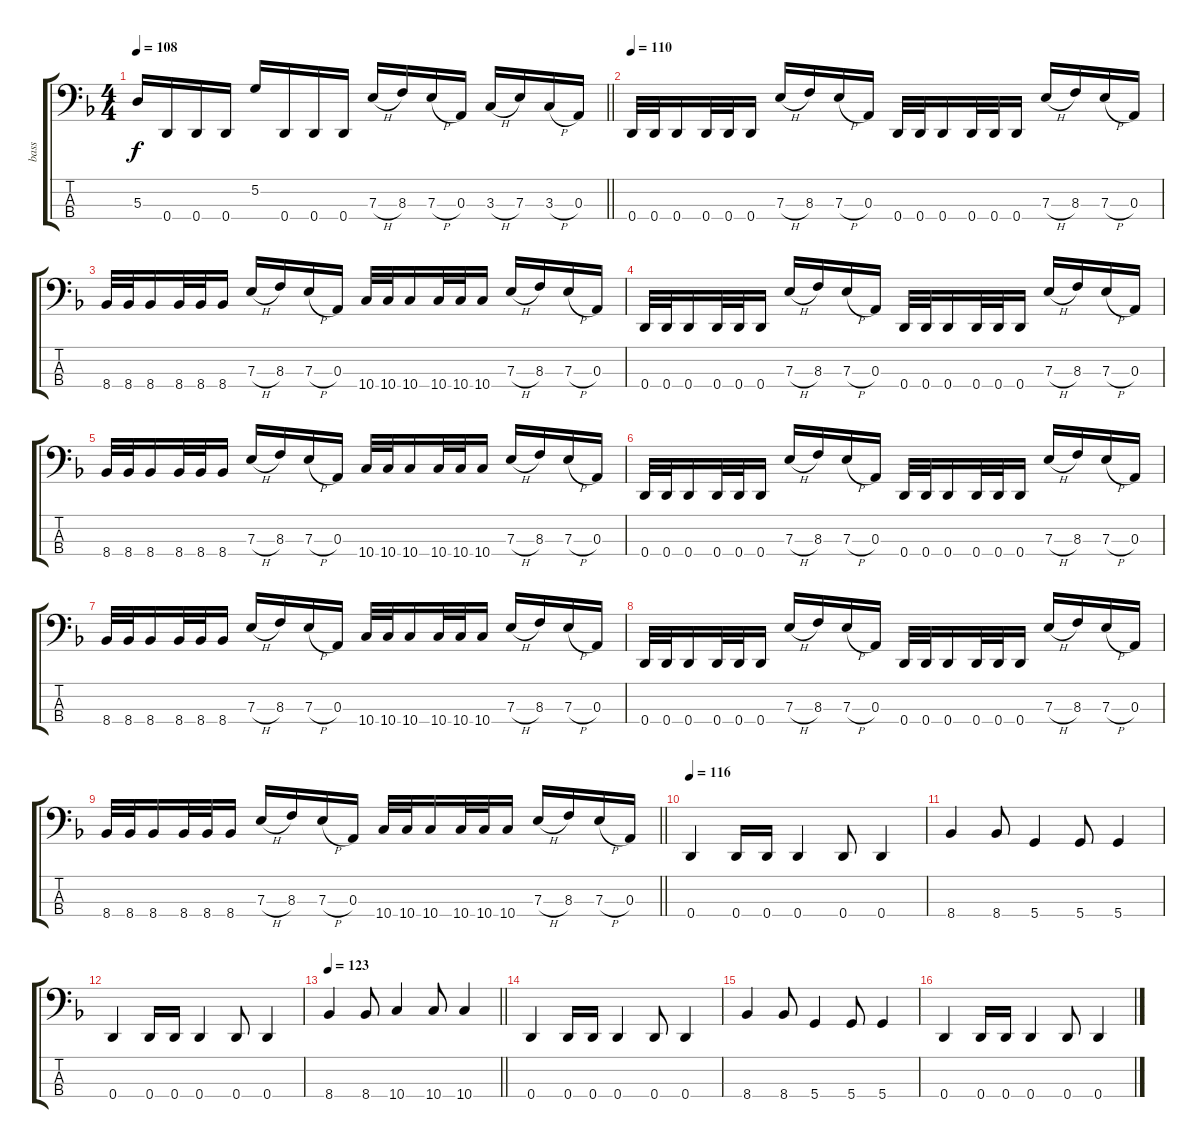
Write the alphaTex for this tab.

\track ("bass" "bass") {instrument electricbasspick}
\staff {score tabs}
\tuning (G2 D2 A1 D1) {hide}
\ts (4 4)
\tempo 108
\clef f4
\barLineRight lightlight
\ks f
5.3.16{dy f} 0.4.16 0.4.16 0.4.16 5.2.16 0.4.16 0.4.16 0.4.16 7.3{h}.16 8.3.16 7.3{h}.16 0.3.16 3.3{h}.16 7.3.16 3.3{h}.16 0.3.16 |
\section ("" "")
\tempo 110
0.4.32 0.4.32 0.4.16 0.4.32 0.4.32 0.4.16 7.3{h}.16 8.3.16 7.3{h}.16 0.3.16 0.4.32 0.4.32 0.4.16 0.4.32 0.4.32 0.4.16 7.3{h}.16 8.3.16 7.3{h}.16 0.3.16 |
8.4.32 8.4.32 8.4.16 8.4.32 8.4.32 8.4.16 7.3{h}.16 8.3.16 7.3{h}.16 0.3.16 10.4.32 10.4.32 10.4.16 10.4.32 10.4.32 10.4.16 7.3{h}.16 8.3.16 7.3{h}.16 0.3.16 |
0.4.32 0.4.32 0.4.16 0.4.32 0.4.32 0.4.16 7.3{h}.16 8.3.16 7.3{h}.16 0.3.16 0.4.32 0.4.32 0.4.16 0.4.32 0.4.32 0.4.16 7.3{h}.16 8.3.16 7.3{h}.16 0.3.16 |
8.4.32 8.4.32 8.4.16 8.4.32 8.4.32 8.4.16 7.3{h}.16 8.3.16 7.3{h}.16 0.3.16 10.4.32 10.4.32 10.4.16 10.4.32 10.4.32 10.4.16 7.3{h}.16 8.3.16 7.3{h}.16 0.3.16 |
0.4.32 0.4.32 0.4.16 0.4.32 0.4.32 0.4.16 7.3{h}.16 8.3.16 7.3{h}.16 0.3.16 0.4.32 0.4.32 0.4.16 0.4.32 0.4.32 0.4.16 7.3{h}.16 8.3.16 7.3{h}.16 0.3.16 |
8.4.32 8.4.32 8.4.16 8.4.32 8.4.32 8.4.16 7.3{h}.16 8.3.16 7.3{h}.16 0.3.16 10.4.32 10.4.32 10.4.16 10.4.32 10.4.32 10.4.16 7.3{h}.16 8.3.16 7.3{h}.16 0.3.16 |
0.4.32 0.4.32 0.4.16 0.4.32 0.4.32 0.4.16 7.3{h}.16 8.3.16 7.3{h}.16 0.3.16 0.4.32 0.4.32 0.4.16 0.4.32 0.4.32 0.4.16 7.3{h}.16 8.3.16 7.3{h}.16 0.3.16 |
\barLineRight lightlight
8.4.32 8.4.32 8.4.16 8.4.32 8.4.32 8.4.16 7.3{h}.16 8.3.16 7.3{h}.16 0.3.16 10.4.32 10.4.32 10.4.16 10.4.32 10.4.32 10.4.16 7.3{h}.16 8.3.16 7.3{h}.16 0.3.16 |
\section ("" "")
\tempo 116
0.4.4 0.4.16 0.4.16 0.4.4 0.4.8 0.4.4 |
8.4.4 8.4.8 5.4.4 5.4.8 5.4.4 |
0.4.4 0.4.16 0.4.16 0.4.4 0.4.8 0.4.4 |
\tempo 123
\barLineRight lightlight
8.4.4 8.4.8 10.4.4 10.4.8 10.4.4 |
0.4.4 0.4.16 0.4.16 0.4.4 0.4.8 0.4.4 |
8.4.4 8.4.8 5.4.4 5.4.8 5.4.4 |
0.4.4 0.4.16 0.4.16 0.4.4 0.4.8 0.4.4
